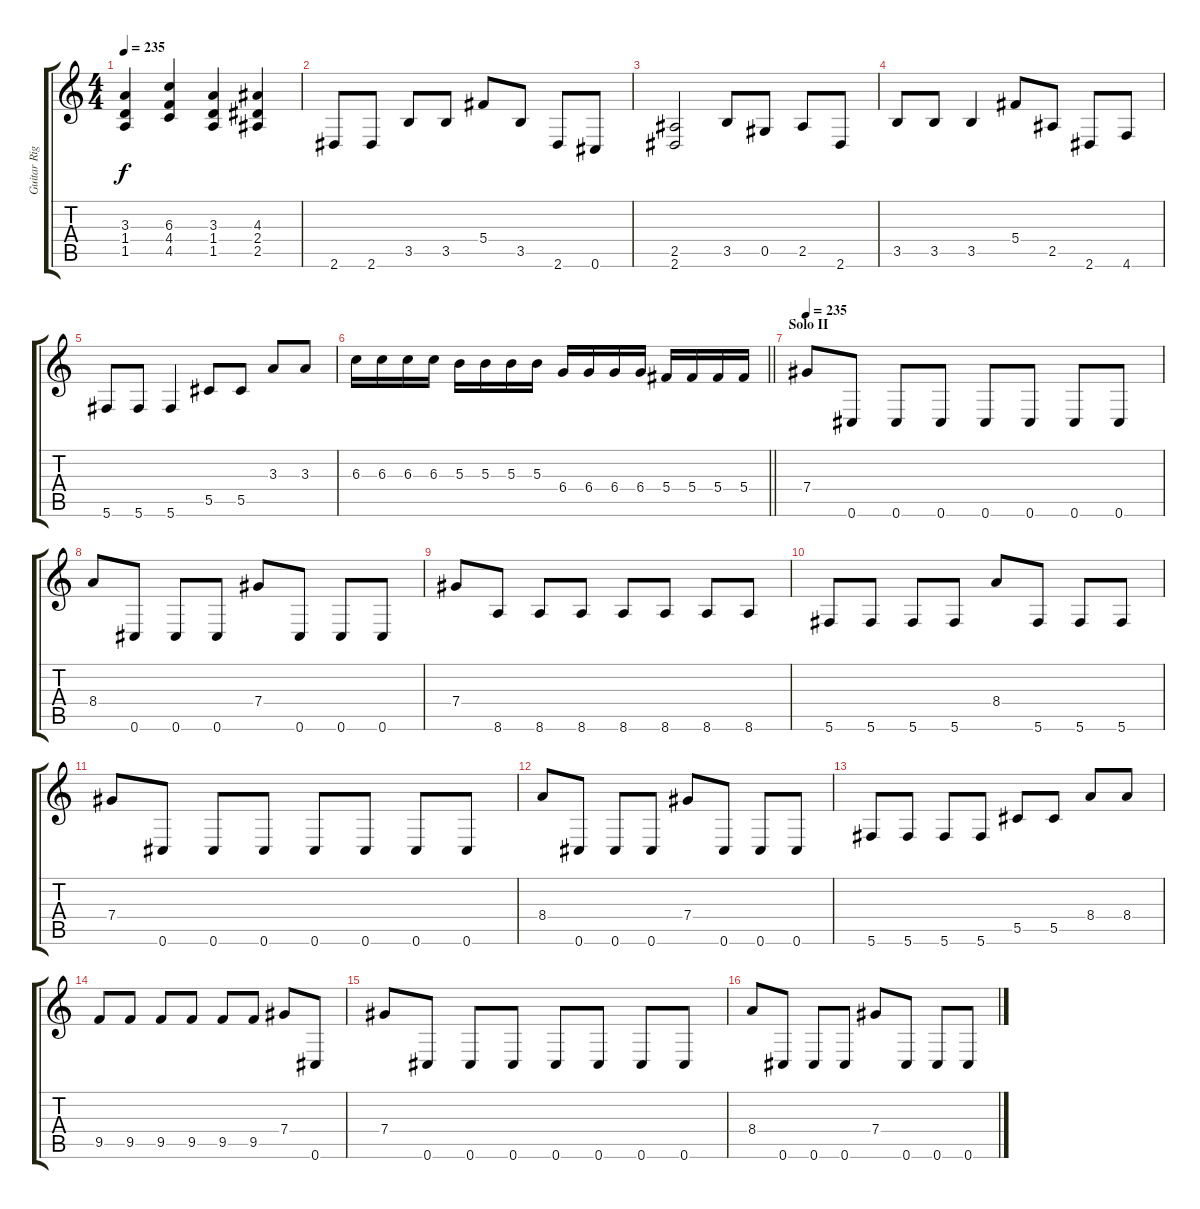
\track ("Guitar Right" "Guitar Rig") {instrument distortionguitar}
\staff {score tabs}
\tuning (Eb4 Bb3 Gb3 Db3 Ab2 Db2) {hide}
\ts (4 4)
\tempo 235
\clef g2
\ks c
(3.3 1.4 1.5).4{dy f} (6.3 4.4 4.5).4 (3.3 1.4 1.5).4 (4.3 2.4 2.5).4 |
2.6.8 2.6.8 3.5.8 3.5.8 5.4.8 3.5.8 2.6.8 0.6.8 |
(2.5 2.6).2 3.5.8 0.5.8 2.5.8 2.6.8 |
3.5.8 3.5.8 3.5.4 5.4.8 2.5.8 2.6.8 4.6.8 |
5.6.8 5.6.8 5.6.4 5.5.8 5.5.8 3.3.8 3.3.8 |
\barLineRight lightlight
6.3.16 6.3.16 6.3.16 6.3.16 5.3.16 5.3.16 5.3.16 5.3.16 6.4.16 6.4.16 6.4.16 6.4.16 5.4.16 5.4.16 5.4.16 5.4.16 |
\section ("" "Solo II")
\tempo 235
7.4.8 0.6.8 0.6.8 0.6.8 0.6.8 0.6.8 0.6.8 0.6.8 |
8.4.8 0.6.8 0.6.8 0.6.8 7.4.8 0.6.8 0.6.8 0.6.8 |
7.4.8 8.6.8 8.6.8 8.6.8 8.6.8 8.6.8 8.6.8 8.6.8 |
5.6.8 5.6.8 5.6.8 5.6.8 8.4.8 5.6.8 5.6.8 5.6.8 |
7.4.8 0.6.8 0.6.8 0.6.8 0.6.8 0.6.8 0.6.8 0.6.8 |
8.4.8 0.6.8 0.6.8 0.6.8 7.4.8 0.6.8 0.6.8 0.6.8 |
5.6.8 5.6.8 5.6.8 5.6.8 5.5.8 5.5.8 8.4.8 8.4.8 |
9.5.8 9.5.8 9.5.8 9.5.8 9.5.8 9.5.8 7.4.8 0.6.8 |
7.4.8 0.6.8 0.6.8 0.6.8 0.6.8 0.6.8 0.6.8 0.6.8 |
8.4.8 0.6.8 0.6.8 0.6.8 7.4.8 0.6.8 0.6.8 0.6.8
